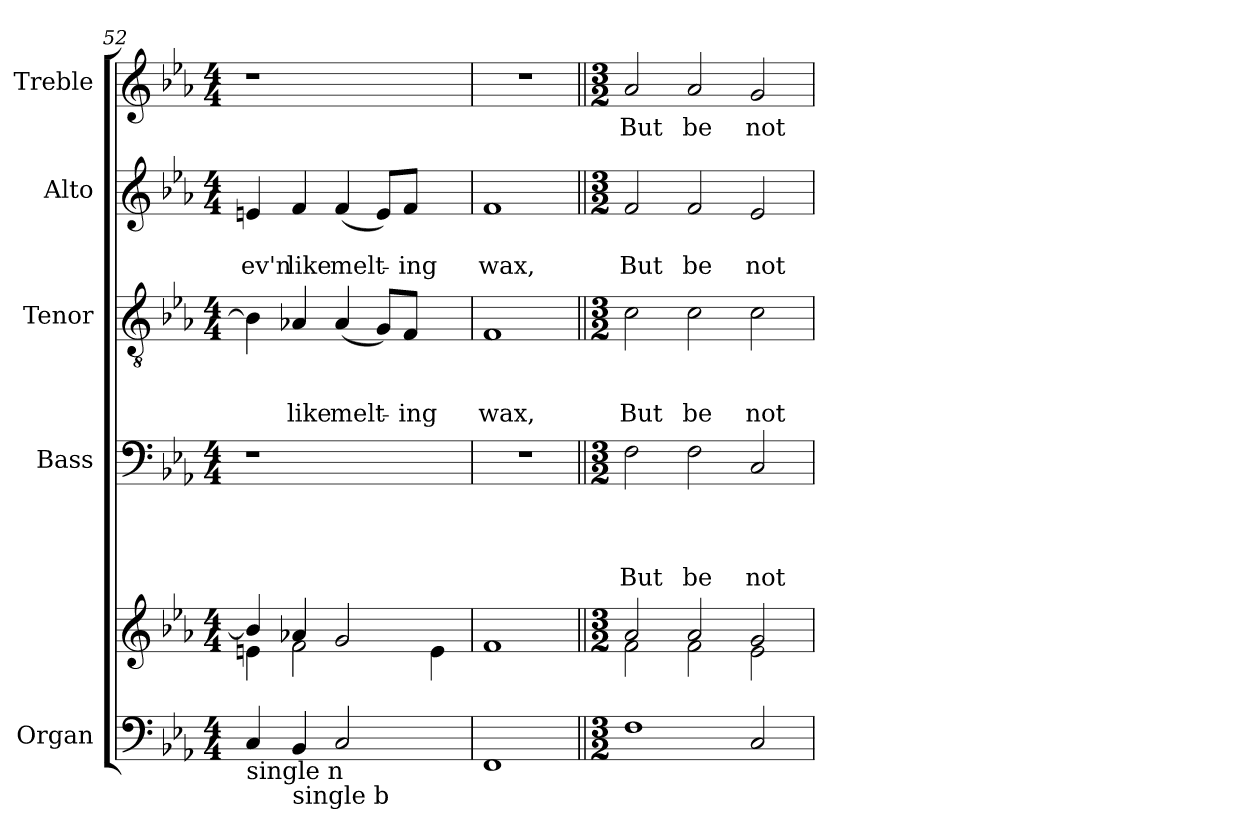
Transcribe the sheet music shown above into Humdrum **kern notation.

**kern	**kern	**kern	**text	**text	**text	**text	**kern	**text	**text	**text	**kern	**text	**text	**kern	**text
*part5	*part5	*part4	*part4	*part4	*part4	*part4	*part3	*part3	*part3	*part3	*part2	*part2	*part2	*part1	*part1
*staff6	*staff5	*staff4	*staff4	*staff4	*staff4	*staff4	*staff3	*staff3	*staff3	*staff3	*staff2	*staff2	*staff2	*staff1	*staff1
*I"Organ	*	*I"Bass	*	*	*	*	*I"Tenor	*	*	*	*I"Alto	*	*	*I"Treble	*
*	*	*I'B	*	*	*	*	*I'T	*	*	*	*I'A	*	*	*I'Tr	*
*clefF4	*clefG2	*clefF4	*	*	*	*	*clefGv2	*	*	*	*clefG2	*	*	*clefG2	*
*k[b-e-a-]	*k[b-e-a-]	*k[b-e-a-]	*	*	*	*	*k[b-e-a-]	*	*	*	*k[b-e-a-]	*	*	*k[b-e-a-]	*
*E-:	*E-:	*E-:	*	*	*	*	*E-:	*	*	*	*E-:	*	*	*E-:	*
*M4/4	*M4/4	*M4/4	*	*	*	*	*M4/4	*	*	*	*M4/4	*	*	*M4/4	*
=52	=52	=52	=52	=52	=52	=52	=52	=52	=52	=52	=52	=52	=52	=52	=52
*	*^	*	*	*	*	*	*	*	*	*	*	*	*	*	*
!LO:TX:b:t=single n	!	!	!	!	!	!	!	!	!	!	!	!	!	!	!	!
!	!	!	!	!	!	!	!	!	!	!	!	!	!	!LO:LY:b	!	!
4C</	4b-/]	4en\	1r	.	.	.	.	4B-\]	.	.	.	4en/	.	ev'n	1r	.
!LO:TX:b:t=single b	!	!	!	!	!	!	!	!	!	!	!	!	!	!	!	!
!	!	!	!	!	!	!	!	!	!	!	!LO:LY:b	!	!	!LO:LY:b	!	!
4BB-</	4a-X/	2f\	.	.	.	.	.	4A-X/	.	.	like	4f/	.	like	.	.
!	!	!	!	!	!	!	!	!	!	!	!LO:LY:b	!	!	!LO:LY:b	!	!
2C/	2g/	.	.	.	.	.	.	(<4A-/	.	.	melt-	(<4f/	.	melt-	.	.
.	.	4ryy	.	.	.	.	.	8G/L)	.	.	.	8e/L)	.	.	.	.
!	!	!	!	!	!	!	!	!	!	!	!LO:LY:b	!	!	!LO:LY:b	!	!
.	.	.	.	.	.	.	.	8F/J	.	.	-ing	8f/J	.	-ing	.	.
4ryy	4ryy	4e\	4ryy	.	.	.	.	4ryy	.	.	.	4ryy	.	.	4ryy	.
=53	=53	=53	=53	=53	=53	=53	=53	=53	=53	=53	=53	=53	=53	=53	=53	=53
!	!LO:TX:b:t=n	!	!	!	!	!	!	!	!	!	!	!	!	!	!	!
!	!	!	!	!	!	!	!	!	!	!	!LO:LY:b	!	!	!LO:LY:b	!	!
*	*v	*v	*	*	*	*	*	*	*	*	*	*	*	*	*	*
1FF	1f	1r	.	.	.	.	1F	.	.	wax,	1f	.	wax,	1r	.
!!LO:PB:g=z
=54||	=54||	=54||	=54||	=54||	=54||	=54||	=54||	=54||	=54||	=54||	=54||	=54||	=54||	=54||	=54||
*M3/2	*M3/2	*M3/2	*	*	*	*	*M3/2	*	*	*	*M3/2	*	*	*M3/2	*
*	*^	*	*	*	*	*	*	*	*	*	*	*	*	*	*
!	!	!	!	!	!	!	!LO:LY:b	!	!	!	!LO:LY:b	!	!	!LO:LY:b	!	!LO:LY:b
1F	2a-/	2f\	2F\	.	.	.	But	2c\	.	.	But	2f/	.	But	2a-/	But
!	!	!	!	!	!	!	!LO:LY:b	!	!	!	!LO:LY:b	!	!	!LO:LY:b	!	!LO:LY:b
.	2a-/	2f\	2F\	.	.	.	be	2c\	.	.	be	2f/	.	be	2a-/	be
!	!	!	!	!	!	!	!LO:LY:b	!	!	!	!LO:LY:b	!	!	!LO:LY:b	!	!LO:LY:b
2C/	2g/	2e-\	2C/	.	.	.	not	2c\	.	.	not	2e-/	.	not	2g/	not
*	*v	*v	*	*	*	*	*	*	*	*	*	*	*	*	*	*
=	=	=	=	=	=	=	=	=	=	=	=	=	=	=	=
*-	*-	*-	*-	*-	*-	*-	*-	*-	*-	*-	*-	*-	*-	*-	*-
